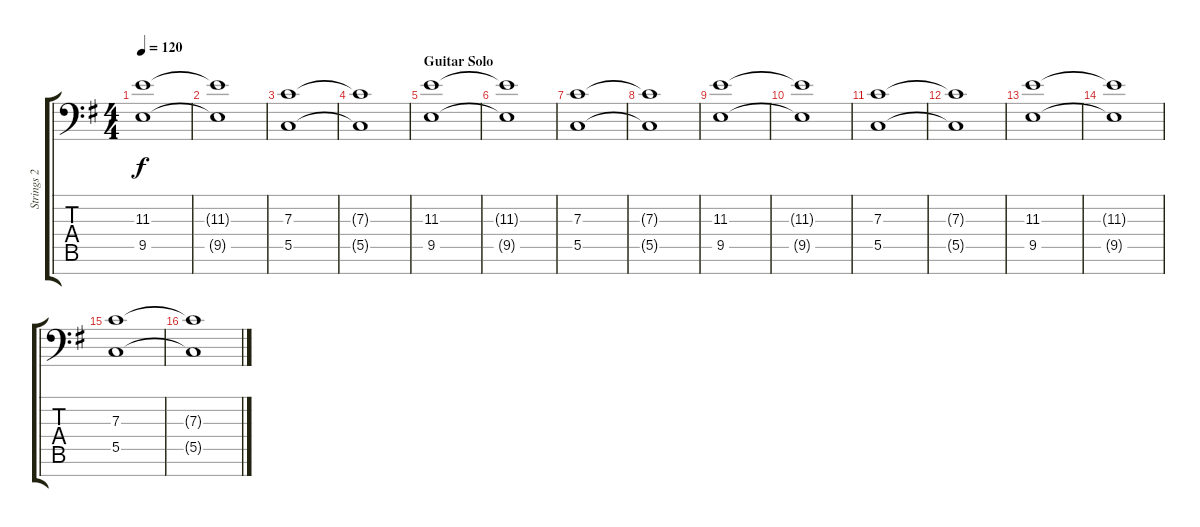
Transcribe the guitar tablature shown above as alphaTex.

\track ("Strings 2" "Strings 2") {instrument stringensemble2}
\staff {score tabs}
\tuning (D4 A3 F3 C3 G2 D2 A1) {hide}
\ts (4 4)
\tempo 120
\clef f4
\ks g
(11.3 9.5).1{dy f} |
(11.3{t} 9.5{t}).1 |
(7.3 5.5).1 |
(7.3{t} 5.5{t}).1 |
\section ("" "Guitar Solo")
(11.3 9.5).1 |
(11.3{t} 9.5{t}).1 |
(7.3 5.5).1 |
(7.3{t} 5.5{t}).1 |
(11.3 9.5).1 |
(11.3{t} 9.5{t}).1 |
(7.3 5.5).1 |
(7.3{t} 5.5{t}).1 |
(11.3 9.5).1 |
(11.3{t} 9.5{t}).1 |
(7.3 5.5).1 |
(7.3{t} 5.5{t}).1
